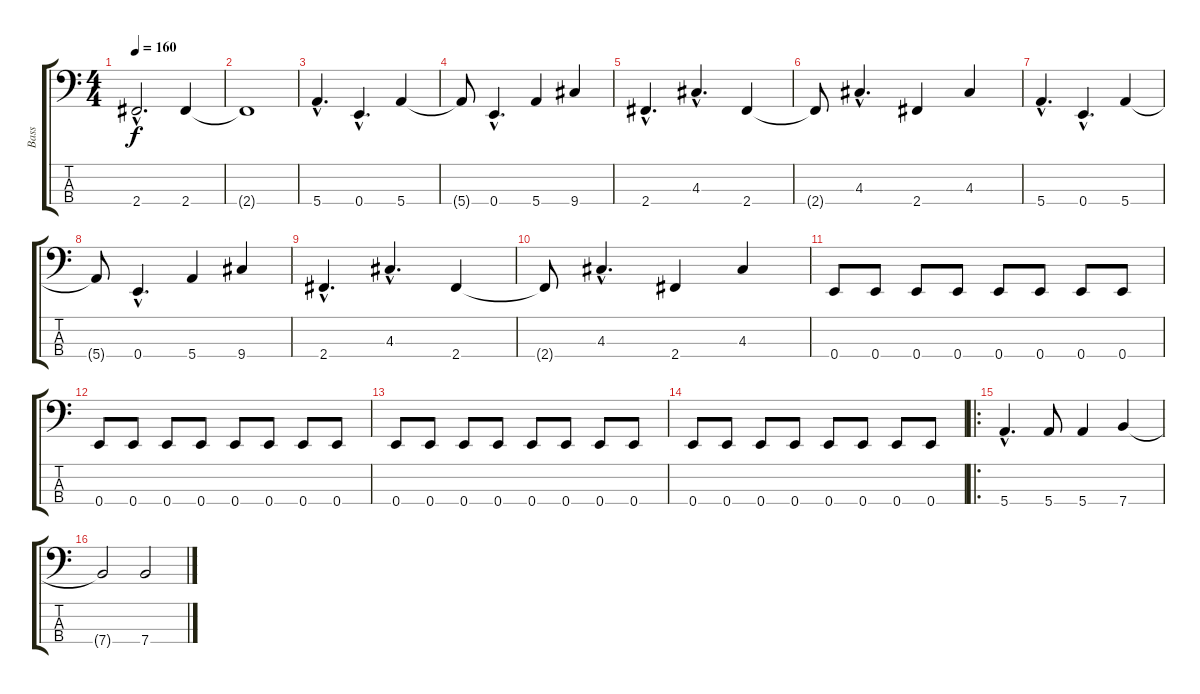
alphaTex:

\track ("Bass" "Bass") {instrument electricbassfinger}
\staff {score tabs}
\tuning (G2 D2 A1 E1) {hide}
\ts (4 4)
\tempo 160
\clef f4
\ks c
2.4{hac}.2{d dy f} 2.4.4 |
2.4{t}.1 |
5.4{hac}.4{d} 0.4{hac}.4{d} 5.4.4 |
5.4{t}.8 0.4{hac}.4{d} 5.4.4 9.4.4 |
2.4{hac}.4{d} 4.3{hac}.4{d} 2.4.4 |
2.4{t}.8 4.3{hac}.4{d} 2.4.4 4.3.4 |
5.4{hac}.4{d} 0.4{hac}.4{d} 5.4.4 |
5.4{t}.8 0.4{hac}.4{d} 5.4.4 9.4.4 |
2.4{hac}.4{d} 4.3{hac}.4{d} 2.4.4 |
2.4{t}.8 4.3{hac}.4{d} 2.4.4 4.3.4 |
0.4.8 0.4.8 0.4.8 0.4.8 0.4.8 0.4.8 0.4.8 0.4.8 |
0.4.8 0.4.8 0.4.8 0.4.8 0.4.8 0.4.8 0.4.8 0.4.8 |
0.4.8 0.4.8 0.4.8 0.4.8 0.4.8 0.4.8 0.4.8 0.4.8 |
0.4.8 0.4.8 0.4.8 0.4.8 0.4.8 0.4.8 0.4.8 0.4.8 |
\ro
5.4{hac}.4{d} 5.4.8 5.4.4 7.4.4 |
7.4{t}.2 7.4.2
